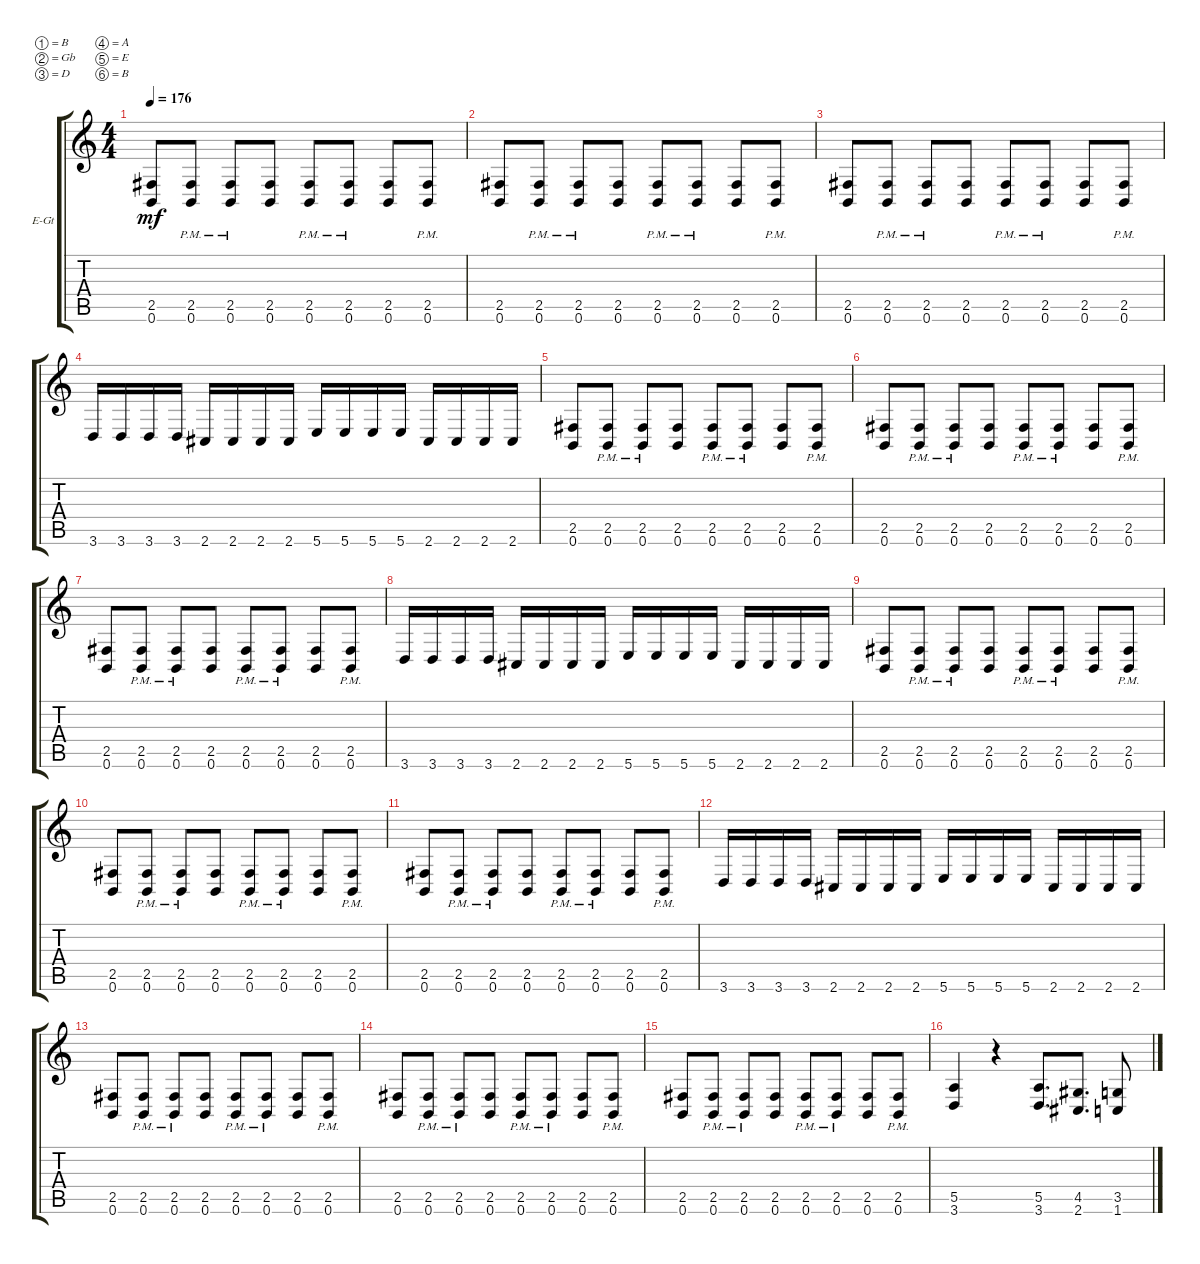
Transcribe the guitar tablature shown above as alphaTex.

\bracketExtendMode groupsimilarinstruments
\firstSystemTrackNameOrientation horizontal
\otherSystemsTrackNameOrientation horizontal
\track ("Jean-François Dagenais 2" "E-Gt") {instrument distortionguitar}
\staff {score tabs}
\tuning (B3 Gb3 D3 A2 E2 B1)
\ts (4 4)
\tempo 176
\clef g2
\ks c
(0.6 2.5).8{dy mf} (0.6{pm} 2.5{pm}).8 (0.6{pm} 2.5{pm}).8 (0.6 2.5).8 (0.6{pm} 2.5{pm}).8 (0.6{pm} 2.5{pm}).8 (0.6 2.5).8 (0.6{pm} 2.5{pm}).8 |
(0.6 2.5).8 (0.6{pm} 2.5{pm}).8 (0.6{pm} 2.5{pm}).8 (0.6 2.5).8 (0.6{pm} 2.5{pm}).8 (0.6{pm} 2.5{pm}).8 (0.6 2.5).8 (0.6{pm} 2.5{pm}).8 |
(0.6 2.5).8 (0.6{pm} 2.5{pm}).8 (0.6{pm} 2.5{pm}).8 (0.6 2.5).8 (0.6{pm} 2.5{pm}).8 (0.6{pm} 2.5{pm}).8 (0.6 2.5).8 (0.6{pm} 2.5{pm}).8 |
3.6.16 3.6.16 3.6.16 3.6.16 2.6.16 2.6.16 2.6.16 2.6.16 5.6.16 5.6.16 5.6.16 5.6.16 2.6.16 2.6.16 2.6.16 2.6.16 |
(0.6 2.5).8 (0.6{pm} 2.5{pm}).8 (0.6{pm} 2.5{pm}).8 (0.6 2.5).8 (0.6{pm} 2.5{pm}).8 (0.6{pm} 2.5{pm}).8 (0.6 2.5).8 (0.6{pm} 2.5{pm}).8 |
(0.6 2.5).8 (0.6{pm} 2.5{pm}).8 (0.6{pm} 2.5{pm}).8 (0.6 2.5).8 (0.6{pm} 2.5{pm}).8 (0.6{pm} 2.5{pm}).8 (0.6 2.5).8 (0.6{pm} 2.5{pm}).8 |
(0.6 2.5).8 (0.6{pm} 2.5{pm}).8 (0.6{pm} 2.5{pm}).8 (0.6 2.5).8 (0.6{pm} 2.5{pm}).8 (0.6{pm} 2.5{pm}).8 (0.6 2.5).8 (0.6{pm} 2.5{pm}).8 |
3.6.16 3.6.16 3.6.16 3.6.16 2.6.16 2.6.16 2.6.16 2.6.16 5.6.16 5.6.16 5.6.16 5.6.16 2.6.16 2.6.16 2.6.16 2.6.16 |
(0.6 2.5).8 (0.6{pm} 2.5{pm}).8 (0.6{pm} 2.5{pm}).8 (0.6 2.5).8 (0.6{pm} 2.5{pm}).8 (0.6{pm} 2.5{pm}).8 (0.6 2.5).8 (0.6{pm} 2.5{pm}).8 |
(0.6 2.5).8 (0.6{pm} 2.5{pm}).8 (0.6{pm} 2.5{pm}).8 (0.6 2.5).8 (0.6{pm} 2.5{pm}).8 (0.6{pm} 2.5{pm}).8 (0.6 2.5).8 (0.6{pm} 2.5{pm}).8 |
(0.6 2.5).8 (0.6{pm} 2.5{pm}).8 (0.6{pm} 2.5{pm}).8 (0.6 2.5).8 (0.6{pm} 2.5{pm}).8 (0.6{pm} 2.5{pm}).8 (0.6 2.5).8 (0.6{pm} 2.5{pm}).8 |
3.6.16 3.6.16 3.6.16 3.6.16 2.6.16 2.6.16 2.6.16 2.6.16 5.6.16 5.6.16 5.6.16 5.6.16 2.6.16 2.6.16 2.6.16 2.6.16 |
(0.6 2.5).8 (0.6{pm} 2.5{pm}).8 (0.6{pm} 2.5{pm}).8 (0.6 2.5).8 (0.6{pm} 2.5{pm}).8 (0.6{pm} 2.5{pm}).8 (0.6 2.5).8 (0.6{pm} 2.5{pm}).8 |
(0.6 2.5).8 (0.6{pm} 2.5{pm}).8 (0.6{pm} 2.5{pm}).8 (0.6 2.5).8 (0.6{pm} 2.5{pm}).8 (0.6{pm} 2.5{pm}).8 (0.6 2.5).8 (0.6{pm} 2.5{pm}).8 |
(0.6 2.5).8 (0.6{pm} 2.5{pm}).8 (0.6{pm} 2.5{pm}).8 (0.6 2.5).8 (0.6{pm} 2.5{pm}).8 (0.6{pm} 2.5{pm}).8 (0.6 2.5).8 (0.6{pm} 2.5{pm}).8 |
(5.5 3.6).4 r.4 (3.6 5.5).8{d} (2.6 4.5).8{d} (1.6 3.5).8
